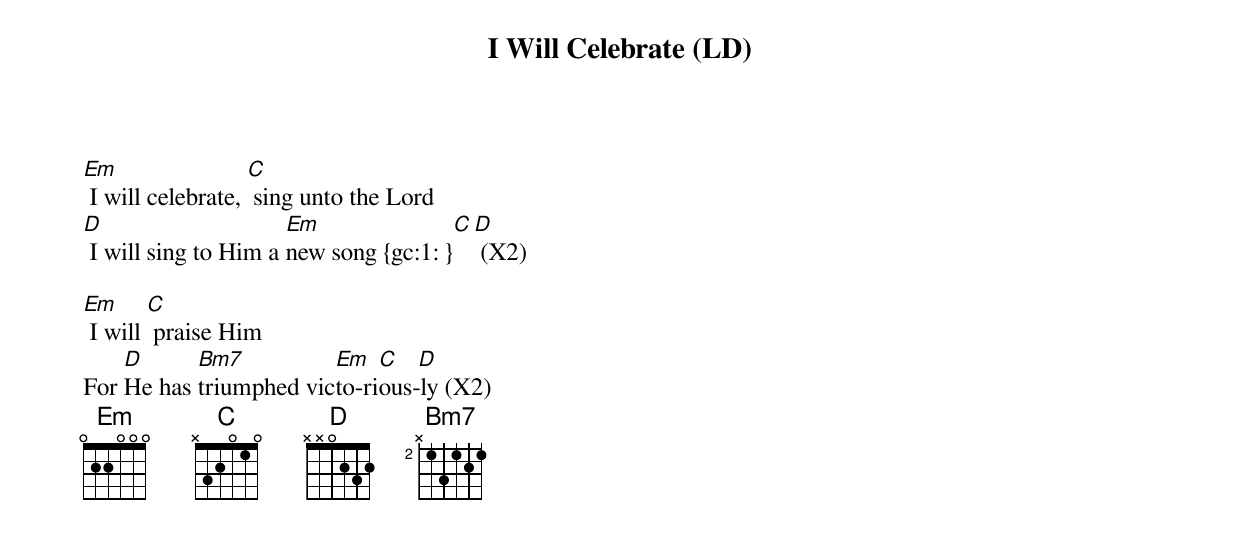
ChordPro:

{title: I Will Celebrate (LD)}
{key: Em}
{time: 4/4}
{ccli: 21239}
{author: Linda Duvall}
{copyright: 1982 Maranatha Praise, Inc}

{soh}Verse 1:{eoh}
[Em] I will celebrate, [C] sing unto the Lord
[D] I will sing to Him a [Em]new song {gc:1: }[C][D] (X2)

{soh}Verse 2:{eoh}
[Em] I will [C] praise Him
For [D]He has [Bm7]triumphed vic[Em]to-ri[C]ous[ D]-ly (X2)
